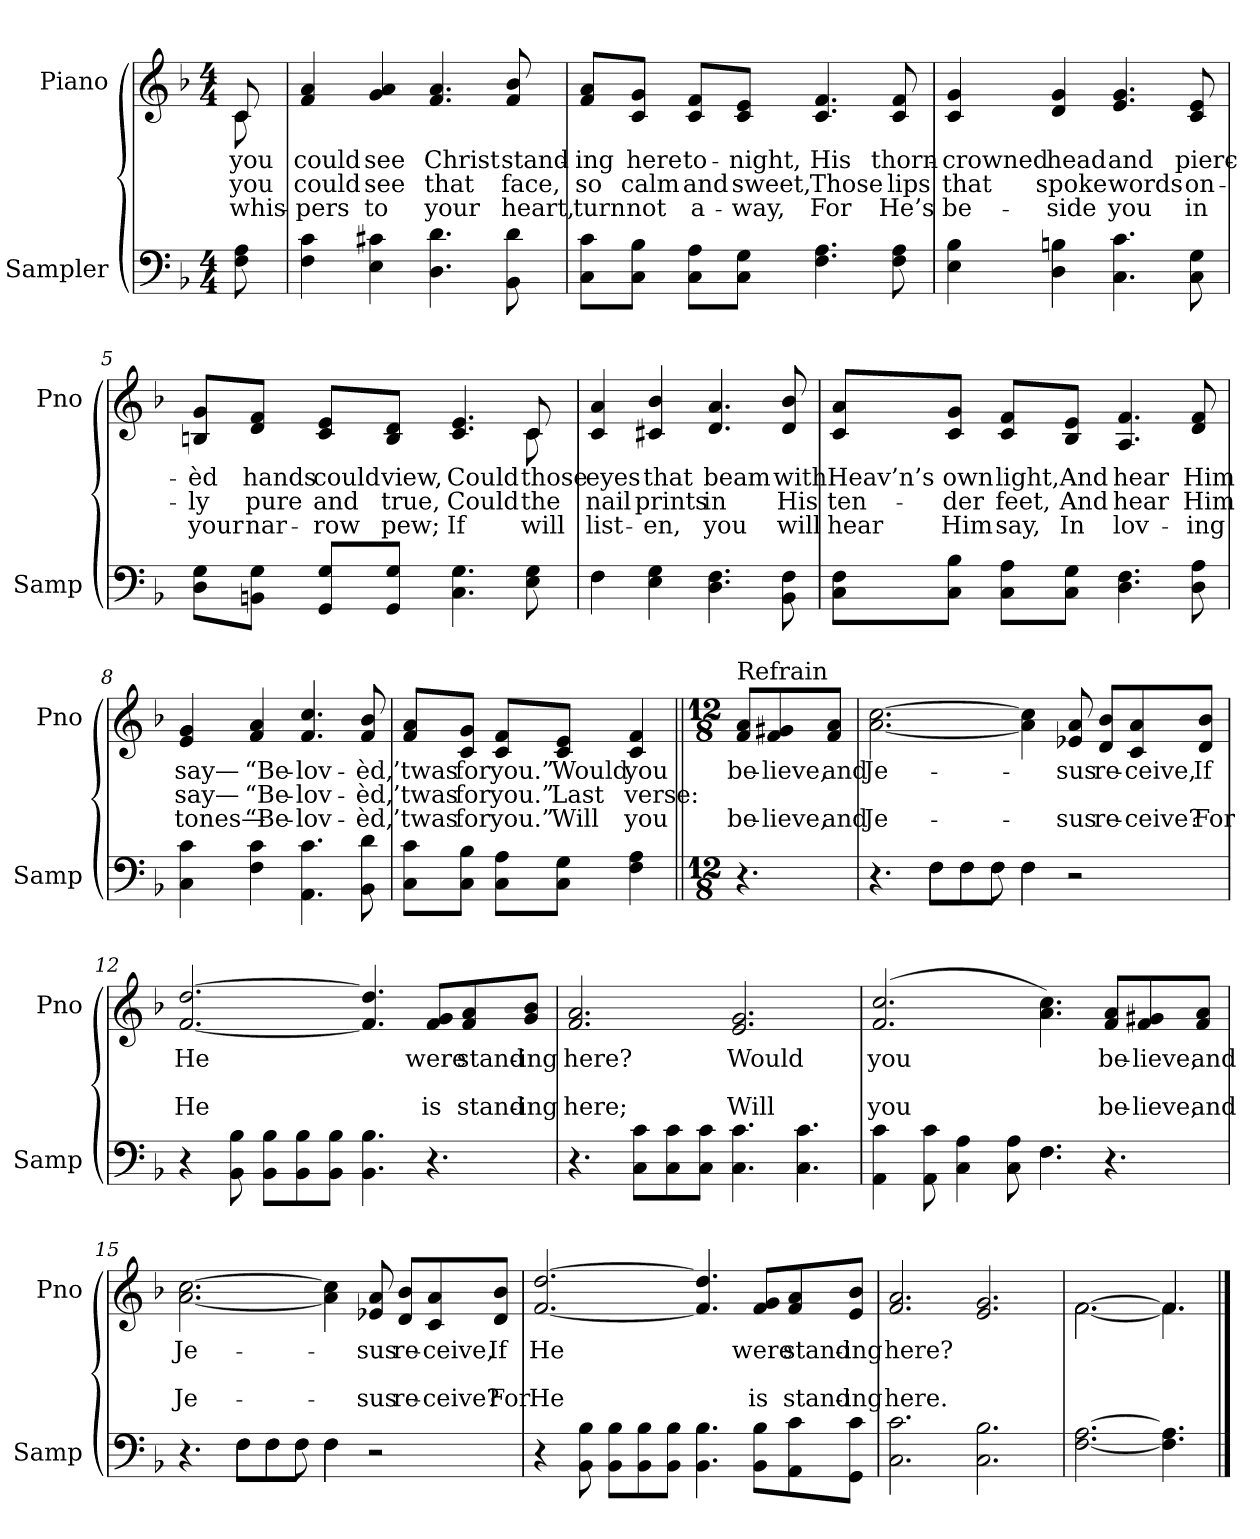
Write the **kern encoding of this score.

**kern	**kern	**text	**text	**text
*part2	*part1	*part1	*part1	*part1
*staff2	*staff1	*staff1	*staff1	*staff1
*I"Sampler	*I"Piano	*	*	*
*I'Samp	*I'Pno	*	*	*
*clefF4	*clefG2	*	*	*
*k[b-]	*k[b-]	*	*	*
*F:	*F:	*	*	*
*M4/4	*M4/4	*	*	*
=1	=1	=1	=1	=1
*	*^	*	*	*
8F 8A	8c/	8c	you	you	whis-
*	*v	*v	*	*	*
=2	=2	=2	=2	=2
4F 4c	4f 4a	could	could	-pers
4E 4c#X	4g 4a	see	see	to
4.D 4.d	4.f 4.a	Christ	that	your
8BB- 8d	8f 8b-	stand-	face,	heart,
=3	=3	=3	=3	=3
8C\ 8c\L	8f/ 8a/L	-ing	so	turn
8C\ 8B-\J	8c/ 8g/J	here	calm	not
8C\ 8A\L	8c/ 8f/L	to-	and	a-
8C\ 8G\J	8c/ 8e/J	-night,	sweet,	-way,
4.F 4.A	4.c 4.f	His	Those	For
8F 8A	8c 8f	thorn-	lips	He’s
=4	=4	=4	=4	=4
4E 4B-	4c 4g	-crowned	that	be-
4D 4Bn	4d 4g	head	spoke	-side
4.C 4.c	4.e 4.g	and	words	you
8C 8G	8c 8e	pierc-	on-	in
=5	=5	=5	=5	=5
*	*^	*	*	*
8D\ 8G\L	8Bn/ 8g/L	2..ryy	-èd	-ly	your
8BBn\ 8G\J	8d/ 8f/J	.	hands	pure	nar-
8GG/ 8G/L	8c/ 8e/L	.	could	and	-row
8GG/ 8G/J	8B/ 8d/J	.	view,	true,	pew;
4.C 4.G	4.c 4.e	.	Could	Could	If
8E 8G	8c/	8c	those	the	will
*	*v	*v	*	*	*
=6	=6	=6	=6	=6
*^	*	*	*	*
4F\	4F	4c 4a	eyes	nail	list-
4E 4G	2.ryy	4c#X 4b-	that	prints	-en,
4.D 4.F	.	4.d 4.a	beam	in	you
8BB- 8F	.	8d 8b-	with	His	will
*v	*v	*	*	*	*
=7	=7	=7	=7	=7
8C\ 8F\L	8c/ 8a/L	Heav’n’s	ten-	hear
8C\ 8B-\J	8c/ 8g/J	own	-der	Him
8C\ 8A\L	8c/ 8f/L	light,	feet,	say,
8C\ 8G\J	8B-/ 8e/J	And	And	In
4.D 4.F	4.A 4.f	hear	hear	lov-
8D 8A	8d 8f	Him	Him	-ing
=8	=8	=8	=8	=8
4C 4c	4e 4g	say—	say—	tones—
4F 4c	4f 4a	“Be-	“Be-	“Be-
4.AA 4.c	4.f 4.cc	-lov-	-lov-	-lov-
8BB- 8d	8f 8b-	-èd,	-èd,	-èd,
=9	=9	=9	=9	=9
8C\ 8c\L	8f/ 8a/L	’twas	’twas	’twas
8C\ 8B-\J	8c/ 8g/J	for	for	for
8C\ 8A\L	8c/ 8f/L	you.”	you.”	you.”
8C\ 8G\J	8c/ 8e/J	Would	Last	Will
4F 4A	4c 4f	you	verse:	you
=10||	=10||	=10||	=10||	=10||
*M12/8	*M12/8	*	*	*
!	!LO:TX:t=Refrain	!	!	!
4.r	8f/ 8a/L	be-	.	be-
.	8f/ 8g#X/	-lieve,	.	-lieve,
.	8f/ 8a/J	and	.	and
=11	=11	=11	=11	=11
*^	*	*	*	*
4.r	4.ryy	[2.a [2.cc	Je-	.	Je-
8F\L	8F\L	.	.	.	.
8F\	8F\J	.	.	.	.
8F\J	8F	.	.	.	.
4F\	4F	4a] 4cc]	.	.	.
2r	2ryy	8e-X 8a	-sus	.	-sus
.	.	8d/ 8b-/L	re-	.	re-
.	.	8c/ 8a/	-ceive,	.	-ceive?
.	.	8d/ 8b-/J	If	.	For
*v	*v	*	*	*	*
=12	=12	=12	=12	=12
4r	[2.f [2.dd	He	.	He
8BB- 8B-	.	.	.	.
8BB-\ 8B-\L	.	.	.	.
8BB-\ 8B-\	.	.	.	.
8BB-\ 8B-\J	.	.	.	.
4.BB- 4.B-	4.f] 4.dd]	.	.	.
4.r	8f/ 8g/L	were	.	is
.	8f/ 8a/	stand-	.	stand-
.	8g/ 8b-/J	-ing	.	-ing
=13	=13	=13	=13	=13
4.r	2.f 2.a	here?	.	here;
8C\ 8c\L	.	.	.	.
8C\ 8c\	.	.	.	.
8C\ 8c\J	.	.	.	.
4.C 4.c	2.e 2.g	Would	.	Will
4.C 4.c	.	.	.	.
=14	=14	=14	=14	=14
*^	*	*	*	*
4AA 4c	2.ryy	(2.f 2.cc	you	.	you
8AA 8c	.	.	.	.	.
4C 4A	.	.	.	.	.
8C 8A	.	.	.	.	.
4.F\	4.F	4.a 4.cc)	.	.	.
4.r	4.ryy	8f/ 8a/L	be-	.	be-
.	.	8f/ 8g#X/	-lieve,	.	-lieve,
.	.	8f/ 8a/J	and	.	and
=15	=15	=15	=15	=15	=15
4.r	4.ryy	[2.a [2.cc	Je-	.	Je-
8F\L	8F\L	.	.	.	.
8F\	8F\J	.	.	.	.
8F\J	8F	.	.	.	.
4F\	4F	4a] 4cc]	.	.	.
2r	2ryy	8e-X 8a	-sus	.	-sus
.	.	8d/ 8b-/L	re-	.	re-
.	.	8c/ 8a/	-ceive,	.	-ceive?
.	.	8d/ 8b-/J	If	.	For
*v	*v	*	*	*	*
=16	=16	=16	=16	=16
4r	[2.f [2.dd	He	.	He
8BB- 8B-	.	.	.	.
8BB-\ 8B-\L	.	.	.	.
8BB-\ 8B-\	.	.	.	.
8BB-\ 8B-\J	.	.	.	.
4.BB- 4.B-	4.f] 4.dd]	.	.	.
8BB-\ 8B-\L	8f/ 8g/L	were	.	is
8AA\ 8c\	8f/ 8a/	stand-	.	stand-
8GG\ 8c\J	8e/ 8b-/J	-ing	.	-ing
=17	=17	=17	=17	=17
2.C 2.c	2.f 2.a	here?	.	here.
2.C 2.B-	2.e 2.g	.	.	.
=18	=18	=18	=18	=18
*	*^	*	*	*
[2.F [2.A	[2.f\	[2.f	.	.	.
4.F] 4.A]	4.f/]	4.f]	.	.	.
*	*v	*v	*	*	*
==	==	==	==	==
*-	*-	*-	*-	*-
